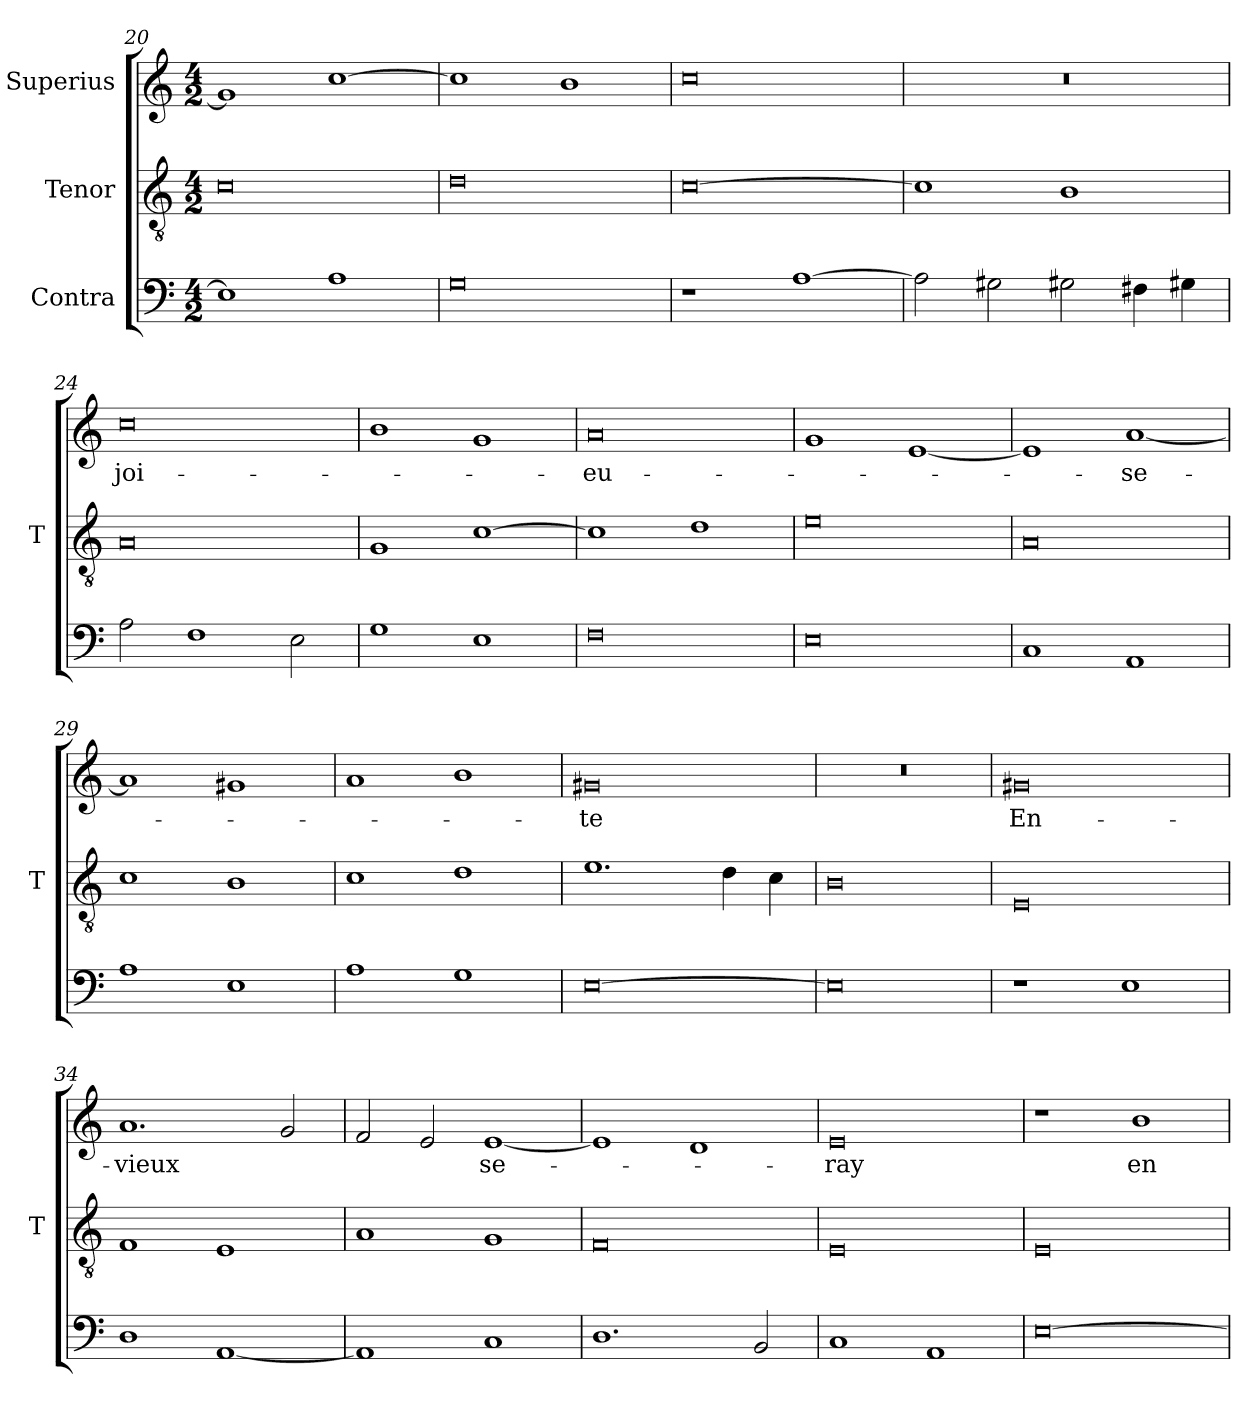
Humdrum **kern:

**kern	**kern	**kern	**text
*part3	*part2	*part1	*part1
*staff3	*staff2	*staff1	*staff1
*I"Contra	*I"Tenor	*I"Superius	*
*	*I'T	*	*
*clefF4	*clefGv2	*clefG2	*
*M4/2	*M4/2	*M4/2	*
=20	=20	=20	=20
1E]	0c	1g]	.
1A	.	[1cc	.
=21	=21	=21	=21
0G	0d	1cc]	.
.	.	1b	.
=22	=22	=22	=22
1r	[0c	0cc	.
[1A	.	.	.
=23	=23	=23	=23
2A]	1c]	0r	.
2G#X	.	.	.
2G#X	1B	.	.
4F#X	.	.	.
4G#X	.	.	.
=24	=24	=24	=24
2A	0A	0cc	joi-
1F	.	.	.
2E	.	.	.
=25	=25	=25	=25
1G	1G	1b	.
1E	[1c	1g	.
=26	=26	=26	=26
0F	1c]	0a	-eu-
.	1d	.	.
=27	=27	=27	=27
0E	0e	1g	.
.	.	[1e	.
=28	=28	=28	=28
1C	0A	1e]	.
1AA	.	[1a	-se-
=29	=29	=29	=29
1A	1c	1a]	.
1E	1B	1g#X	.
=30	=30	=30	=30
1A	1c	1a	.
1G	1d	1b	.
=31	=31	=31	=31
[0E	1.e	0g#X	-te
.	4d	.	.
.	4c	.	.
=32	=32	=32	=32
0E]	0B	0r	.
=33	=33	=33	=33
1r	0E	0g#X	En-
1E	.	.	.
=34	=34	=34	=34
1D	1F	1.a	-vieux
[1AA	1E	.	.
.	.	2g	.
=35	=35	=35	=35
1AA]	1A	2f	.
.	.	2e	.
1C	1G	[1e	se-
=36	=36	=36	=36
1.D	0F	1e]	.
.	.	1d	.
2BB	.	.	.
=37	=37	=37	=37
1C	0E	0e	-ray
1AA	.	.	.
=38	=38	=38	=38
[0E	0E	1r	.
.	.	1b	-en
=	=	=	=
*-	*-	*-	*-
